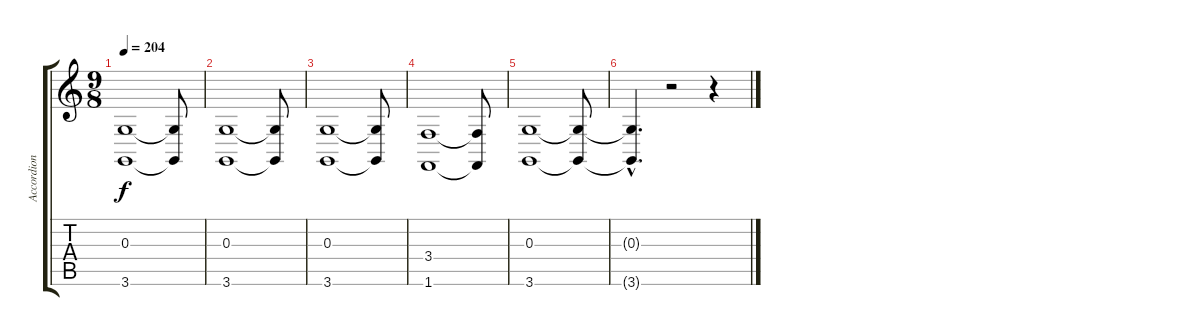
\track ("Accordion 2" "Accordion ") {instrument accordion}
\staff {score tabs}
\tuning (E4 B3 G3 D3 A2 E2) {hide}
\ts (9 8)
\tempo 204
\clef g2
\ks c
(0.3 3.6).1{dy f} (0.3{t} 3.6{t}).8 |
(0.3 3.6).1 (0.3{t} 3.6{t}).8 |
(0.3 3.6).1 (0.3{t} 3.6{t}).8 |
(3.4 1.6).1 (3.4{t} 1.6{t}).8 |
(0.3 3.6).1 (0.3{t} 3.6{t}).8 |
(0.3{hac t} 3.6{hac t}).4{d} r.2 r.4
